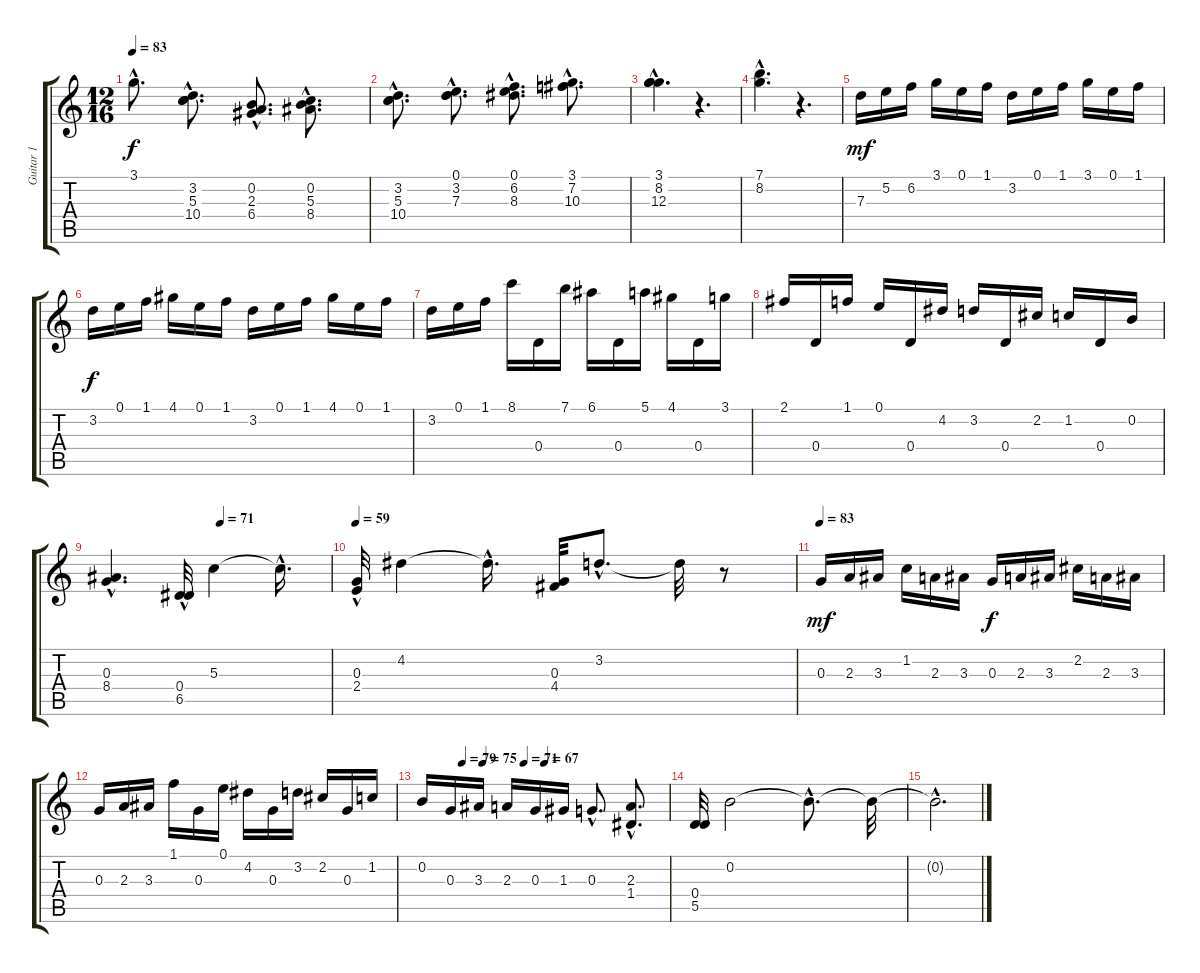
\track ("Guitar 1" "Guitar 1") {instrument acousticguitarnylon}
\staff {score tabs}
\tuning (E4 B3 G3 D3 A2 E2) {hide}
\ts (12 16)
\tempo 83
\clef g2
\ks c
3.1{hac}.8{d dy f} (3.2{hac} 5.3{hac} 10.4{hac}).8{d} (0.2{hac} 2.3{hac} 6.4{hac}).8{d} (0.2{hac} 5.3{hac} 8.4{hac}).8{d} |
(3.2{hac} 5.3{hac} 10.4{hac}).8{d} (0.1{hac} 3.2{hac} 7.3{hac}).8{d} (0.1{hac} 6.2{hac} 8.3{hac}).8{d} (3.1{hac} 7.2{hac} 10.3{hac}).8{d} |
(3.1{hac} 8.2{hac} 12.3{hac}).4{d} r.4{d} |
(7.1{hac} 8.2{hac}).4{d} r.4{d} |
7.3.16{dy mf} 5.2.16 6.2.16 3.1.16 0.1.16 1.1.16 3.2.16 0.1.16 1.1.16 3.1.16 0.1.16 1.1.16 |
3.2.16{dy f} 0.1.16 1.1.16 4.1.16 0.1.16 1.1.16 3.2.16 0.1.16 1.1.16 4.1.16 0.1.16 1.1.16 |
3.2.16 0.1.16 1.1.16 8.1.16 0.4.16 7.1.16 6.1.16 0.4.16 5.1.16 4.1.16 0.4.16 3.1.16 |
2.1.16 0.4.16 1.1.16 0.1.16 0.4.16 4.2.16 3.2.16 0.4.16 2.2.16 1.2.16 0.4.16 0.2.16 |
\tempo (71 0.5)
(0.3{hac} 8.4{hac}).4{d} (0.4{hac} 6.5{hac}).32 5.3.4 5.3{hac t}.16{d} |
\tempo 59
(0.3{hac} 2.4{hac}).32 4.2.4 4.2{hac t}.16{d} (0.3 4.4).32 3.2{hac}.8{d} 3.2{t}.32 r.8 |
\tempo 83
0.3.16{dy mf} 2.3.16 3.3.16 1.2.16 2.3.16 3.3.16 0.3.16{dy f} 2.3.16 3.3.16 2.2.16 2.3.16 3.3.16 |
0.3.16 2.3.16 3.3.16 1.1.16 0.3.16 0.1.16 4.2.16 0.3.16 3.2.16 2.2.16 0.3.16 1.2.16 |
\tempo (79 0.16666666666666666)
\tempo (75 0.25)
\tempo (71 0.4166666666666667)
\tempo (67 0.5)
0.2.16 0.3.16 3.3.16 2.3.16 0.3.16 1.3.16 0.3{hac}.8{d} (2.3{hac} 1.4{hac}).8{d} |
(0.4 5.5).32 0.2.2 0.2{hac t}.8{d} 0.2{t}.32 |
0.2{hac t}.2{d}
